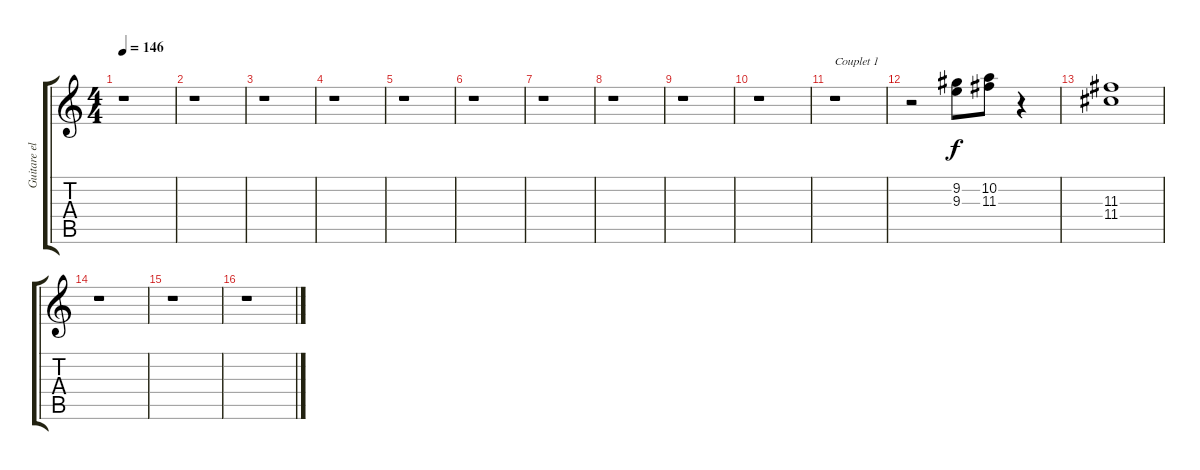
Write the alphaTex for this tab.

\track ("Guitare electrique" "Guitare el") {instrument electricguitarmuted}
\staff {score tabs}
\tuning (E4 B3 G3 D3 A2 E2) {hide}
\ts (4 4)
\tempo 146
\clef g2
\ks c
r.1{dy f instrument electricguitarmuted} |
r.1 |
r.1 |
r.1 |
r.1 |
r.1 |
r.1 |
r.1 |
r.1 |
r.1 |
r.1{txt "Couplet 1"} |
r.2 (9.2 9.3).8 (10.2 11.3).8 r.4 |
(11.3 11.4).1 |
r.1 |
r.1 |
r.1
